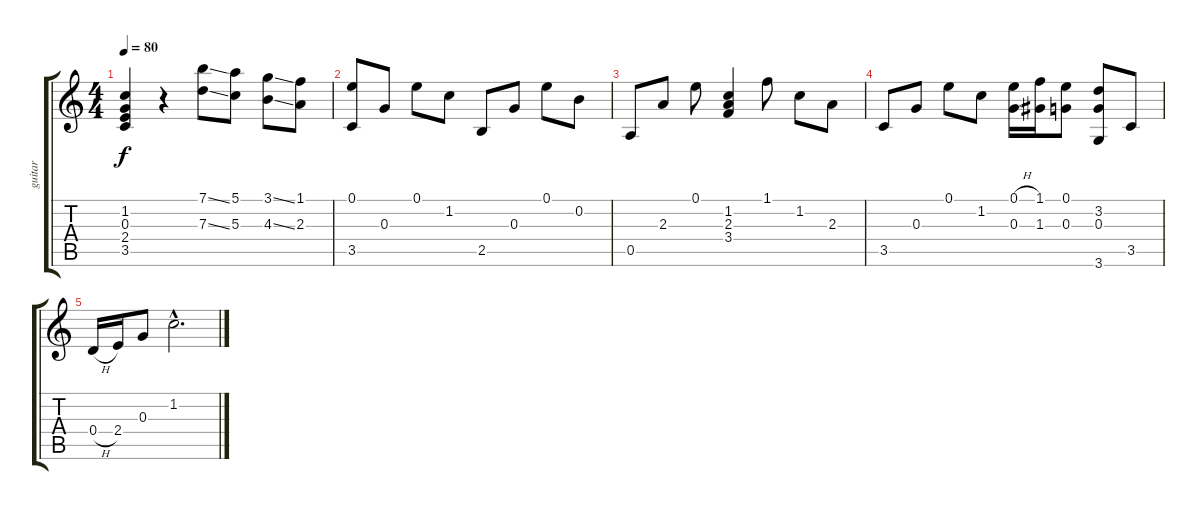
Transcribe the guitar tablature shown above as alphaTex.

\track ("guitar" "guitar") {instrument acousticguitarsteel}
\staff {score tabs}
\tuning (E4 B3 G3 D3 A2 E2) {hide}
\ts (4 4)
\tempo 80
\clef g2
\ks c
(1.2{t} 0.3{t} 2.4{t} 3.5{t}).4{dy f} r.4 (7.1{ss} 7.3{ss}).8 (5.1 5.3).8 (3.1{ss} 4.3{ss}).8 (1.1 2.3).8 |
(0.1 3.5).8 0.3.8 0.1.8 1.2.8 2.5.8 0.3.8 0.1.8 0.2.8 |
0.5.8 2.3.8 0.1.8 (1.2 2.3 3.4).4 1.1.8 1.2.8 2.3.8 |
3.5.8 0.3.8 0.1.8 1.2.8 (0.1{h} 0.3{h}).16 (1.1 1.3).16 (0.1 0.3).8 (3.2 0.3 3.6).8 3.5.8 |
0.4{h}.16 2.4.16 0.3.8 1.2{hac}.2{d}
